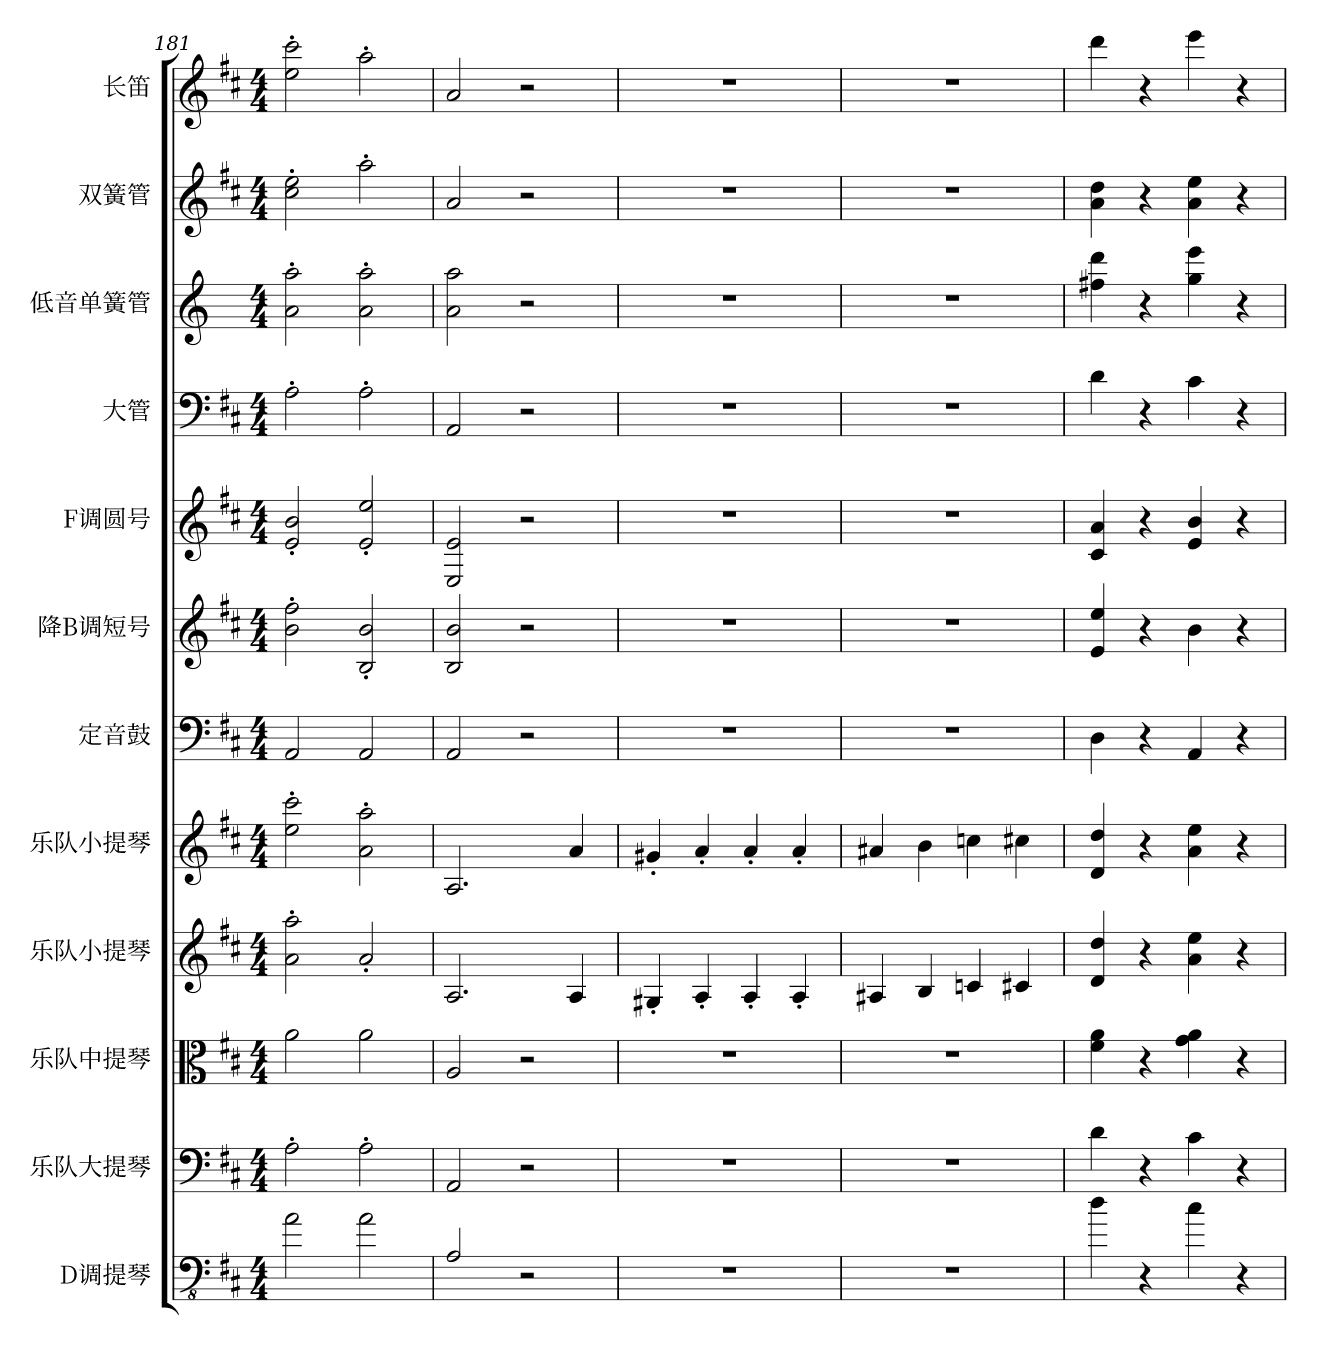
**kern	**kern	**kern	**kern	**kern	**kern	**kern	**kern	**kern	**kern	**kern	**kern
*part12	*part11	*part10	*part9	*part8	*part7	*part6	*part5	*part4	*part3	*part2	*part1
*staff12	*staff11	*staff10	*staff9	*staff8	*staff7	*staff6	*staff5	*staff4	*staff3	*staff2	*staff1
*I"D调提琴	*I"乐队大提琴	*I"乐队中提琴	*I"乐队小提琴	*I"乐队小提琴	*I"定音鼓	*I"降B调短号	*I"F调圆号	*I"大管	*I"低音单簧管	*I"双簧管	*I"长笛
!!LO:PB:g=z
*clefFv4	*clefF4	*clefC3	*clefG2	*clefG2	*clefF4	*clefG2	*clefG2	*clefF4	*clefG2	*clefG2	*clefG2
*ITrd7c12	*	*	*	*	*	*ITrd1c2	*ITrd4c7	*	*ITrd8c14	*	*
*k[f#c#]	*k[f#c#]	*k[f#c#]	*k[f#c#]	*k[f#c#]	*k[f#c#]	*k[]	*k[f#]	*k[f#c#]	*k[]	*k[f#c#]	*k[f#c#]
*M4/4	*M4/4	*M4/4	*M4/4	*M4/4	*M4/4	*M4/4	*M4/4	*M4/4	*M4/4	*M4/4	*M4/4
*MM252	*MM252	*MM252	*MM252	*MM252	*MM252	*MM252	*MM252	*MM252	*MM252	*MM252	*MM252
=181	=181	=181	=181	=181	=181	=181	=181	=181	=181	=181	=181
2AA\	2A'\	2a\	2a\' 2aa\'	2ee\' 2ccc#\'	2AA/	2a\' 2ee\'	2A/' 2e/'	2A'\	2A\' 2a\'	2cc#\' 2ee\'	2ee\' 2ccc#\'
2AA\	2A'\	2a\	2a'/	2a\' 2aa\'	2AA/	2A/' 2a/'	2A/' 2a/'	2A'\	2A\' 2a\'	2aa'\	2aa'\
=182	=182	=182	=182	=182	=182	=182	=182	=182	=182	=182	=182
*	*	*	*	*	*	*	*	*	*	*	*MM240
2AAA/	2AA/	2A/	2.A/	2.A/	2AA/	2A/ 2a/	2AA/ 2A/	2AA/	2A\ 2a\	2a/	2a/
2r	2r	2r	.	.	2r	2r	2r	2r	2r	2r	2r
.	.	.	4A/	4a/	.	.	.	.	.	.	.
=183	=183	=183	=183	=183	=183	=183	=183	=183	=183	=183	=183
*	*	*	*	*	*	*	*	*	*	*	*MM272
1r	1r	1r	4G#X'/	4g#X'/	1r	1r	1r	1r	1r	1r	1r
.	.	.	4A'/	4a'/	.	.	.	.	.	.	.
.	.	.	4A'/	4a'/	.	.	.	.	.	.	.
.	.	.	4A'/	4a'/	.	.	.	.	.	.	.
=184	=184	=184	=184	=184	=184	=184	=184	=184	=184	=184	=184
1r	1r	1r	4A#X/	4a#X/	1r	1r	1r	1r	1r	1r	1r
.	.	.	4B/	4b\	.	.	.	.	.	.	.
.	.	.	4cn/	4ccn\	.	.	.	.	.	.	.
.	.	.	4c#X/	4cc#X\	.	.	.	.	.	.	.
=185	=185	=185	=185	=185	=185	=185	=185	=185	=185	=185	=185
*	*	*	*	*	*	*	*	*	*	*	*MM252
4D\	4d\	4f#\ 4a\	4d/ 4dd/	4d/ 4dd/	4D\	4d/ 4dd/	4F#/ 4d/	4d\	4f#X\ 4dd\	4a\ 4dd\	4ddd\
4r	4r	4r	4r	4r	4r	4r	4r	4r	4r	4r	4r
4C#\	4c#\	4g\ 4a\	4a\ 4ee\	4a\ 4ee\	4AA/	4a\	4A/ 4e/	4c#\	4g\ 4ee\	4a\ 4ee\	4eee\
4r	4r	4r	4r	4r	4r	4r	4r	4r	4r	4r	4r
=	=	=	=	=	=	=	=	=	=	=	=
*-	*-	*-	*-	*-	*-	*-	*-	*-	*-	*-	*-
